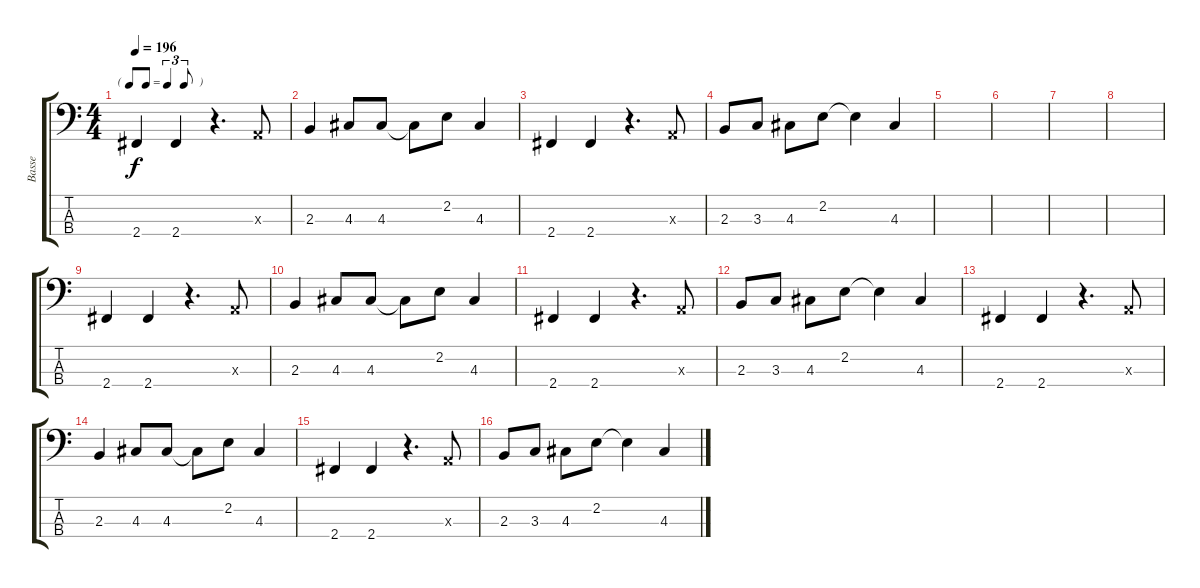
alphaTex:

\track ("Basse " "Basse ") {instrument electricbassfinger}
\staff {score tabs}
\tuning (G2 D2 A1 E1) {hide}
\ts (4 4)
\tf triplet8th
\tempo 196
\clef f4
\ks c
2.4.4{dy f} 2.4.4 r.4{d} 0.3{x}.8 |
2.3.4 4.3.8 4.3.8 4.3{t}.8 2.2.8 4.3.4 |
2.4.4 2.4.4 r.4{d} 0.3{x}.8 |
2.3.8 3.3.8 4.3.8 2.2.8 2.2{t}.4 4.3.4 |
|
|
|
|
2.4.4 2.4.4 r.4{d} 0.3{x}.8 |
2.3.4 4.3.8 4.3.8 4.3{t}.8 2.2.8 4.3.4 |
2.4.4 2.4.4 r.4{d} 0.3{x}.8 |
2.3.8 3.3.8 4.3.8 2.2.8 2.2{t}.4 4.3.4 |
2.4.4 2.4.4 r.4{d} 0.3{x}.8 |
2.3.4 4.3.8 4.3.8 4.3{t}.8 2.2.8 4.3.4 |
2.4.4 2.4.4 r.4{d} 0.3{x}.8 |
2.3.8 3.3.8 4.3.8 2.2.8 2.2{t}.4 4.3.4
